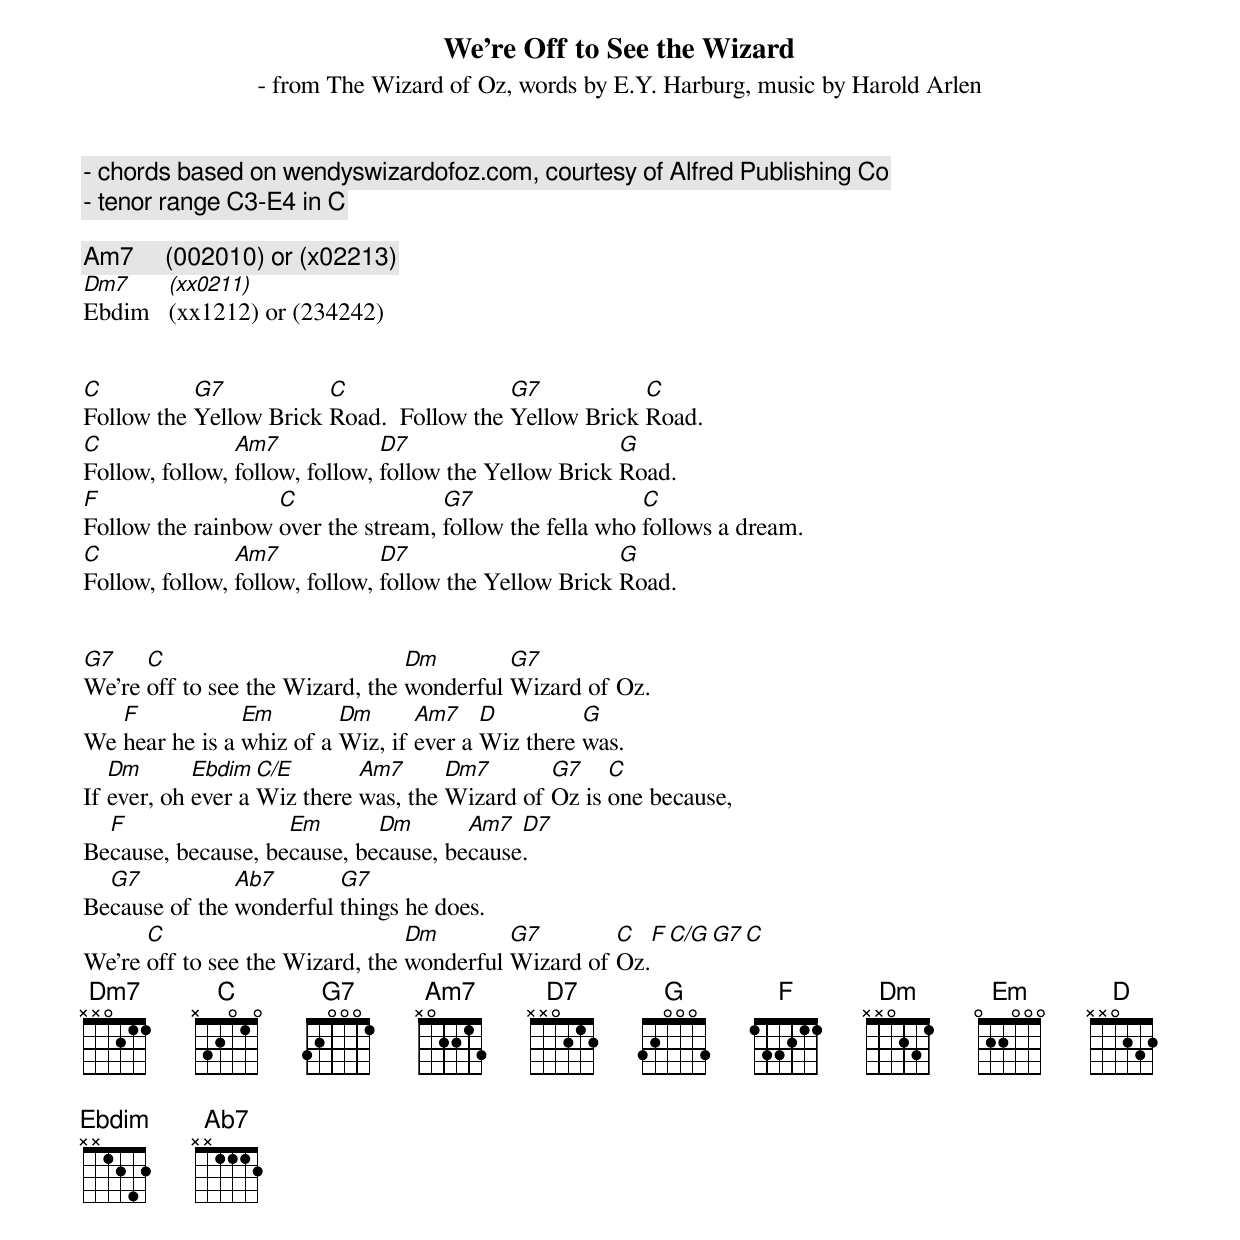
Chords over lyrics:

We're Off to See the Wizard
 - from The Wizard of Oz, words by E.Y. Harburg, music by Harold Arlen
 - chords based on wendyswizardofoz.com, courtesy of Alfred Publishing Co
 - tenor range C3-E4 in C

Am7     (002010) or (x02213)
Dm7     (xx0211)
Ebdim   (xx1212) or (234242)


C          G7           C                 G7           C
Follow the Yellow Brick Road.  Follow the Yellow Brick Road.
C               Am7             D7                      G
Follow, follow, follow, follow, follow the Yellow Brick Road.
F                  C                G7                   C
Follow the rainbow over the stream, follow the fella who follows a dream.
C               Am7             D7                      G
Follow, follow, follow, follow, follow the Yellow Brick Road.


G7    C                          Dm        G7
We're off to see the Wizard, the wonderful Wizard of Oz.
   F            Em        Dm      Am7    D         G
We hear he is a whiz of a Wiz, if ever a Wiz there was.
   Dm       Ebdim  C/E       Am7      Dm7       G7    C
If ever, oh ever a Wiz there was, the Wizard of Oz is one because,
  F                 Em       Dm       Am7  D7
Because, because, because, because, because.
  G7           Ab7       G7
Because of the wonderful things he does.
      C                          Dm        G7        C    F  C/G G7 C
We're off to see the Wizard, the wonderful Wizard of Oz.
